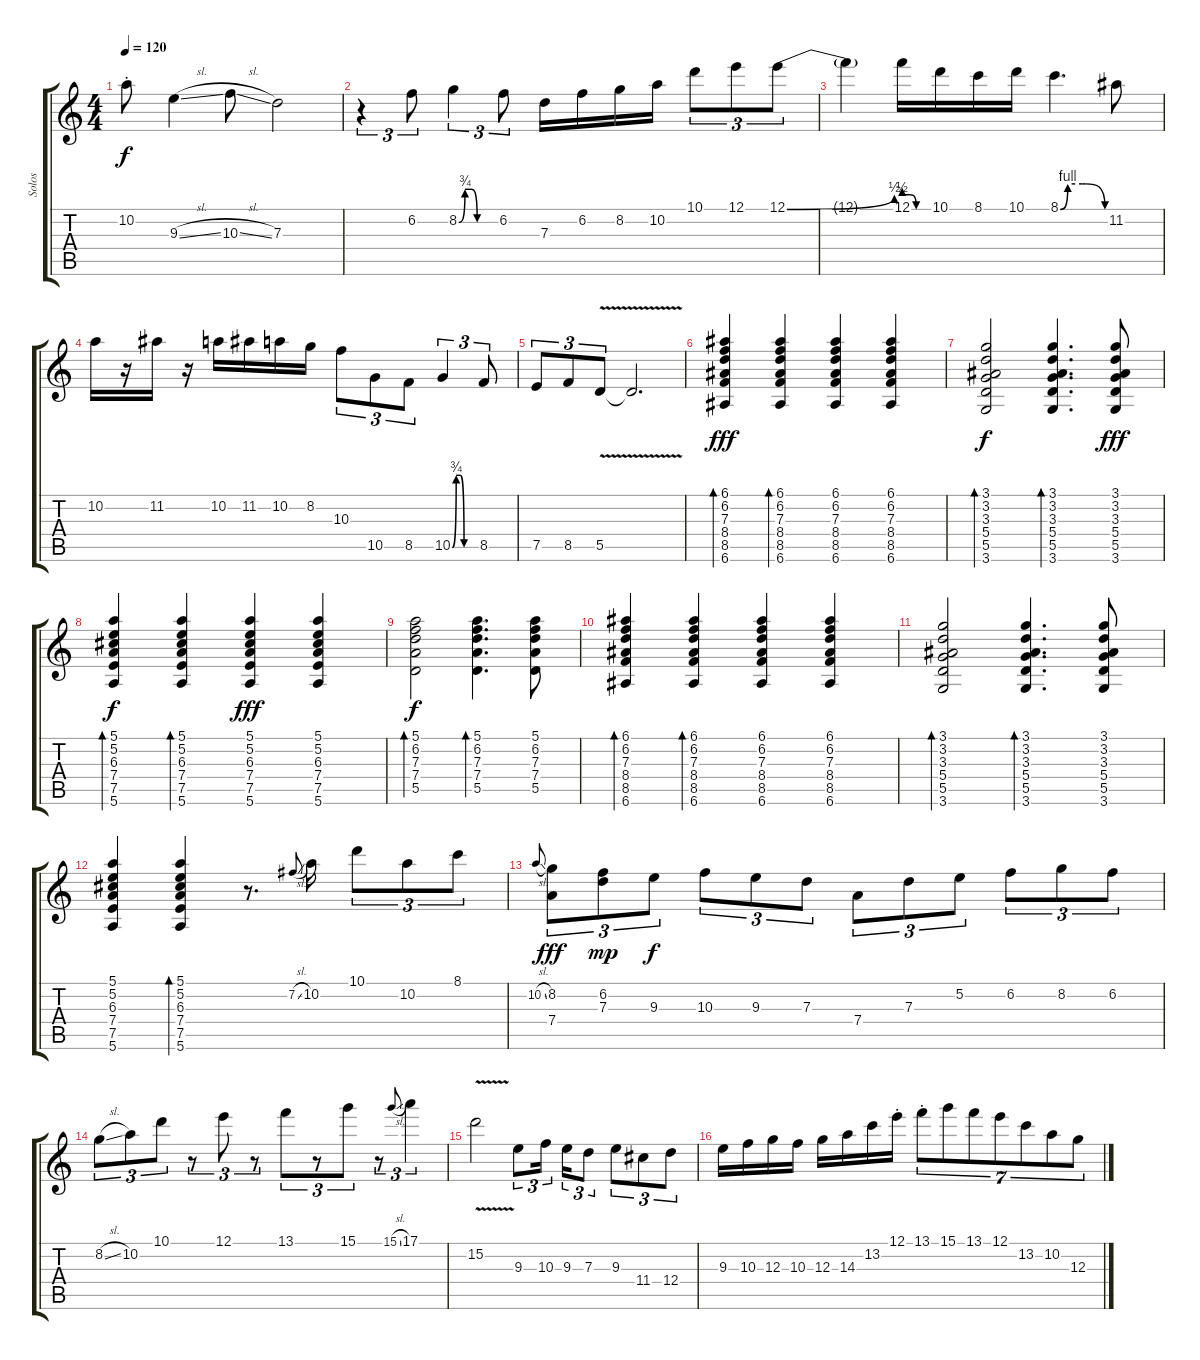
\track ("Solos" "Solos") {instrument electricguitarjazz}
\staff {score tabs}
\tuning (E4 B3 G3 D3 A2 E2) {hide}
\ts (4 4)
\tempo 120
\clef g2
\ks c
10.2{st}.8{dy f} 9.3{sl}.4 10.3{sl}.8 7.3.2 |
r.4{tu (3 2)} 6.2.8{tu (3 2)} 8.2{be (custom 0 0 10 3 20 3 30 0 60 0)}.4{tu (3 2)} 6.2.8{tu (3 2)} 7.3.16 6.2.16 8.2.16 10.2.16 10.1.8{tu (3 2)} 12.1.8{tu (3 2)} 12.1{be (bend 0 0 60 2)}.8{tu (3 2)} |
12.1{t}.4 12.1{be (custom 0 2 15 2 30 0 60 0)}.16 10.1.16 8.1.16 10.1.16 8.1{be (custom 0 0 10 4 20 4 30 4 34 4 60 0)}.4{d} 11.2.8 |
10.2.16 r.16 11.2.16 r.16 10.2.16 11.2.16 10.2.16 8.2.16 10.3.8{tu (3 2)} 10.5.8{tu (3 2)} 8.5.8{tu (3 2)} 10.5{be (custom 0 0 10 3 20 3 30 0 60 0)}.4{tu (3 2)} 8.5.8{tu (3 2)} |
7.5.8{tu (3 2)} 8.5.8{tu (3 2)} 5.5{v}.8{tu (3 2)} 5.5{t}.2{d} |
(6.1 6.2 7.3 8.4 8.5 6.6).4{bd 60 dy fff instrument acousticguitarsteel} (6.1 6.2 7.3 8.4 8.5 6.6).4{bd 60} (6.1 6.2 7.3 8.4 8.5 6.6).4 (6.1 6.2 7.3 8.4 8.5 6.6).4 |
(3.1 3.2 3.3 5.4 5.5 3.6).2{bd 60 dy f} (3.1 3.2 3.3 5.4 5.5 3.6).4{d bd 60} (3.1 3.2 3.3 5.4 5.5 3.6).8{dy fff} |
(5.1 5.2 6.3 7.4 7.5 5.6).4{bd 60 dy f} (5.1 5.2 6.3 7.4 7.5 5.6).4{bd 60} (5.1 5.2 6.3 7.4 7.5 5.6).4{dy fff} (5.1 5.2 6.3 7.4 7.5 5.6).4 |
(5.1 6.2 7.3 7.4 5.5).2{bd 60 dy f} (5.1 6.2 7.3 7.4 5.5).4{d bd 60} (5.1 6.2 7.3 7.4 5.5).8 |
(6.1 6.2 7.3 8.4 8.5 6.6).4{bd 60} (6.1 6.2 7.3 8.4 8.5 6.6).4{bd 60} (6.1 6.2 7.3 8.4 8.5 6.6).4 (6.1 6.2 7.3 8.4 8.5 6.6).4 |
(3.1 3.2 3.3 5.4 5.5 3.6).2{bd 60} (3.1 3.2 3.3 5.4 5.5 3.6).4{d bd 60} (3.1 3.2 3.3 5.4 5.5 3.6).8 |
(5.1 5.2 6.3 7.4 7.5 5.6).4 (5.1 5.2 6.3 7.4 7.5 5.6).4{bd 60} r.8{d} 7.2{sl}.8{gr onbeat} 10.2.16{volume 16 balance 8 instrument overdrivenguitar} 10.1.8{tu (3 2)} 10.2.8{tu (3 2)} 8.1.8{tu (3 2)} |
10.2{sl}.8{gr onbeat} (8.2 7.4).8{tu (3 2) dy fff} (6.2 7.3).8{tu (3 2) dy mp} 9.3.8{tu (3 2) dy f} 10.3.8{tu (3 2)} 9.3.8{tu (3 2)} 7.3.8{tu (3 2)} 7.4.8{tu (3 2)} 7.3.8{tu (3 2)} 5.2.8{tu (3 2)} 6.2.8{tu (3 2)} 8.2.8{tu (3 2)} 6.2.8{tu (3 2)} |
8.2{sl}.8{tu (3 2)} 10.2.8{tu (3 2)} 10.1.8{tu (3 2)} r.8{tu (3 2)} 12.1.8{tu (3 2)} r.8{tu (3 2)} 13.1.8{tu (3 2)} r.8{tu (3 2)} 15.1.8{tu (3 2)} r.8{tu (3 2)} 15.1{sl}.8{gr onbeat} 17.1.4{tu (3 2)} |
15.2{v}.2 9.3.8{tu (3 2)} 10.3.16{tu (3 2) beam splitsecondary} 9.3.16{tu (3 2)} 7.3.8{tu (3 2)} 9.3.8{tu (3 2)} 11.4.8{tu (3 2)} 12.4.8{tu (3 2)} |
9.3.16 10.3.16 12.3.16 10.3.16 12.3.16 14.3.16 13.2.16 12.1{st}.16 13.1{st}.8{tu (7 4)} 15.1.8{tu (7 4)} 13.1.8{tu (7 4)} 12.1.8{tu (7 4)} 13.2.8{tu (7 4)} 10.2.8{tu (7 4)} 12.3.8{tu (7 4)}
